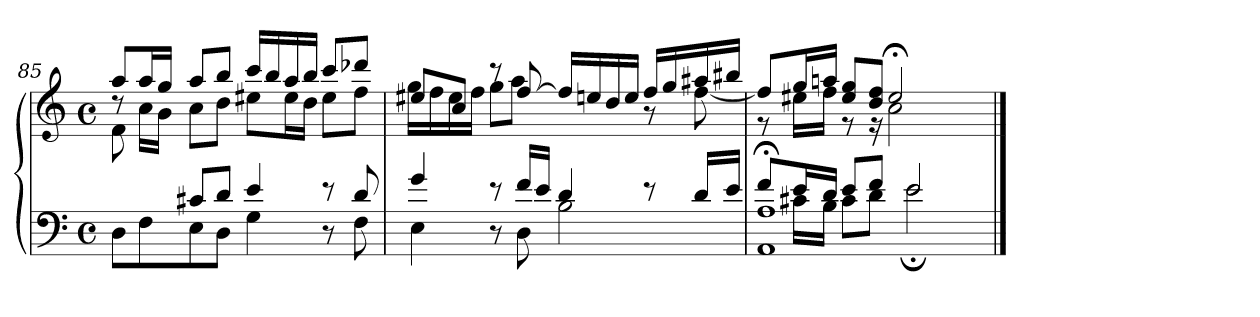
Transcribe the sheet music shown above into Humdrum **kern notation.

**kern	**kern
*part1	*part1
*staff2	*staff1
!!LO:LB:g=z
*clefF4	*clefG3
*M4/4	*M4/4
*met(c)	*met(c)
=85	=85
*^	*^
*	*	*	*^
8ryy	8D\L	8ff/L	8rb	8d\L
16A/L	8F\	16ff/L	16a\LL	2..ryy
16B/JJ	.	16ee/JJ	16g\JJ	.
8c#X/L	8E\	8ff/L	8a\L	.
8d/J	8D\J	8gg/J	8b\J	.
4e/	4G\	16aa/LL	8cc#X\L	.
.	.	16gg/	.	.
.	.	16ff/	16cc#\L	.
.	.	16gg/JJ	16b\JJ	.
8rd	8rC	8aa/L	8cc#\L	.
8d/	8F\	8bb-X/J	8dd\J	.
*	*	*	*v	*v
=86	=86	=86	=86
4g/	4E\	8cc#X/L	16ee\LL
.	.	.	16dd\
.	.	8a/J	16cc#\
.	.	.	16dd\JJ
8rd	8rC	8raa	8ee\L
16f/LL	8D\	[>8dd/	8ff\J
16e/JJ	.	.	.
4d/	2B\	16dd/LL]	4ryy
.	.	16ccn/	.
.	.	16b/	.
.	.	16cc/JJ	.
8rd	.	16dd/LL	8rf
.	.	16ee/	.
16d/LL	.	16ff#X/	[<8dd\
16e/JJ	.	16gg#X/JJ	.
=87	=87	=87	=87
*^	*^	*	*^
8f/L	8ryy	1A;	1AA	4..ryy	8dd/L]	8rd
16e/L	16c#X\LL	.	.	.	(16ee/L	16cc#X\LL
16d/JJ	16B\JJ	.	.	.	16ffn/JJ	16dd\JJ
8e/L	8c#\L	.	.	.	8cc#/ 8ee/L	8re
8f/J	8d\J	.	.	.	8b/ 8dd/J	16rd
.	.	.	.	2cc#;</	.	2a\
2e/	2e;\	.	.	.	16ryy	.
.	.	.	.	.	4..ryy	.
.	.	.	.	16ryy	.	16ryy
*v	*v	*v	*v	*	*	*
*	*v	*v	*v
==	==
*-	*-
